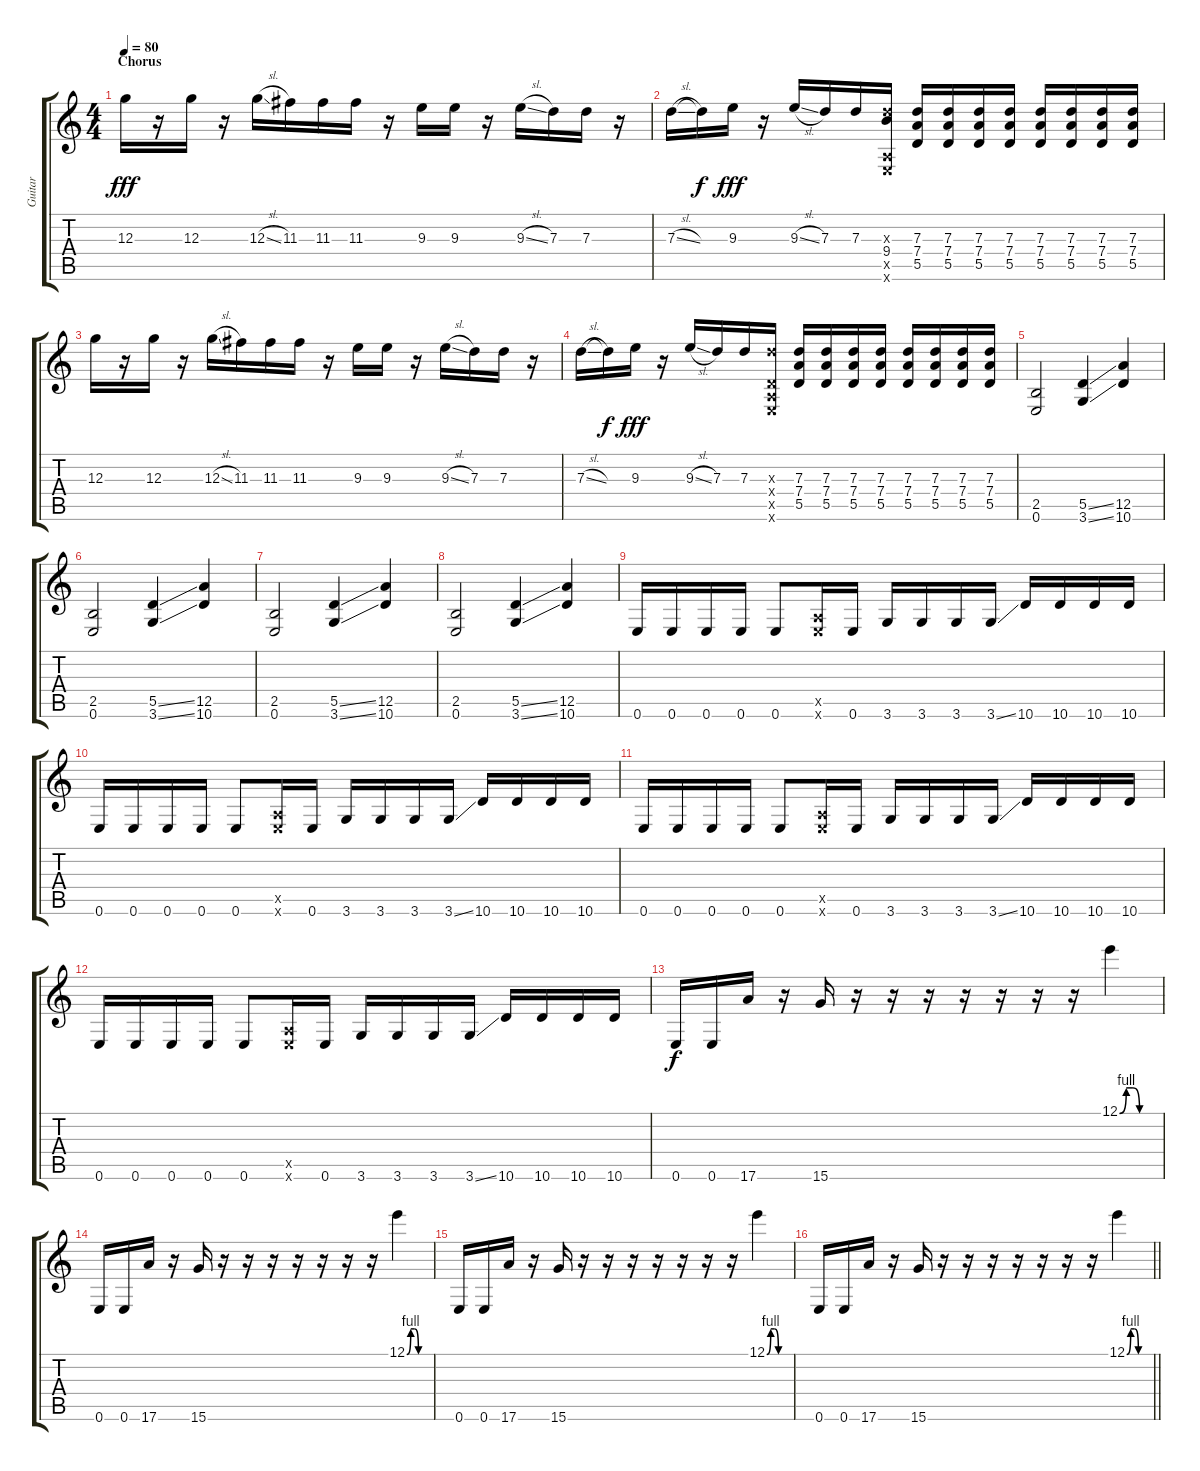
\track ("Guitar" "Guitar") {instrument distortionguitar}
\staff {score tabs}
\tuning (E4 B3 G3 D3 A2 E2) {hide}
\ts (4 4)
\section ("" "Chorus")
\tempo 80
\clef g2
\ks c
12.3.16{dy fff} r.16 12.3.16 r.16 12.3{sl}.16 11.3.16 11.3.16 11.3.16 r.16 9.3.16 9.3.16 r.16 9.3{sl}.16 7.3.16 7.3.16 r.16 |
7.3{sl}.16 7.3{t}.16{dy f} 9.3.16{dy fff} r.16 9.3{sl}.16 7.3.16 7.3.16 (7.3{x} 9.4 0.5{x} 0.6{x}).16 (7.3 7.4 5.5).16 (7.3 7.4 5.5).16 (7.3 7.4 5.5).16 (7.3 7.4 5.5).16 (7.3 7.4 5.5).16 (7.3 7.4 5.5).16 (7.3 7.4 5.5).16 (7.3 7.4 5.5).16 |
12.3.16 r.16 12.3.16 r.16 12.3{sl}.16 11.3.16 11.3.16 11.3.16 r.16 9.3.16 9.3.16 r.16 9.3{sl}.16 7.3.16 7.3.16 r.16 |
7.3{sl}.16 7.3{t}.16{dy f} 9.3.16{dy fff} r.16 9.3{sl}.16 7.3.16 7.3.16 (7.3{x} 0.4{x} 0.5{x} 0.6{x}).16 (7.3 7.4 5.5).16 (7.3 7.4 5.5).16 (7.3 7.4 5.5).16 (7.3 7.4 5.5).16 (7.3 7.4 5.5).16 (7.3 7.4 5.5).16 (7.3 7.4 5.5).16 (7.3 7.4 5.5).16 |
(2.5 0.6).2 (5.5{ss} 3.6{ss}).4 (12.5 10.6).4 |
(2.5 0.6).2 (5.5{ss} 3.6{ss}).4 (12.5 10.6).4 |
(2.5 0.6).2 (5.5{ss} 3.6{ss}).4 (12.5 10.6).4 |
(2.5 0.6).2 (5.5{ss} 3.6{ss}).4 (12.5 10.6).4 |
0.6.16 0.6.16 0.6.16 0.6.16 0.6.8 (0.5{x} 0.6{x}).16 0.6.16 3.6.16 3.6.16 3.6.16 3.6{ss}.16 10.6.16 10.6.16 10.6.16 10.6.16 |
0.6.16 0.6.16 0.6.16 0.6.16 0.6.8 (0.5{x} 0.6{x}).16 0.6.16 3.6.16 3.6.16 3.6.16 3.6{ss}.16 10.6.16 10.6.16 10.6.16 10.6.16 |
0.6.16 0.6.16 0.6.16 0.6.16 0.6.8 (0.5{x} 0.6{x}).16 0.6.16 3.6.16 3.6.16 3.6.16 3.6{ss}.16 10.6.16 10.6.16 10.6.16 10.6.16 |
0.6.16 0.6.16 0.6.16 0.6.16 0.6.8 (0.5{x} 0.6{x}).16 0.6.16 3.6.16 3.6.16 3.6.16 3.6{ss}.16 10.6.16 10.6.16 10.6.16 10.6.16 |
0.6.16{dy f} 0.6.16 17.6.16 r.16 15.6.16 r.16 r.16 r.16 r.16 r.16 r.16 r.16 12.1{be (custom 0 0 10 4 20 4 30 0 60 0)}.4 |
0.6.16 0.6.16 17.6.16 r.16 15.6.16 r.16 r.16 r.16 r.16 r.16 r.16 r.16 12.1{be (custom 0 0 10 4 20 4 30 0 60 0)}.4 |
0.6.16 0.6.16 17.6.16 r.16 15.6.16 r.16 r.16 r.16 r.16 r.16 r.16 r.16 12.1{be (custom 0 0 10 4 20 4 30 0 60 0)}.4 |
\barLineRight lightlight
0.6.16 0.6.16 17.6.16 r.16 15.6.16 r.16 r.16 r.16 r.16 r.16 r.16 r.16 12.1{be (custom 0 0 10 4 20 4 30 0 60 0)}.4
